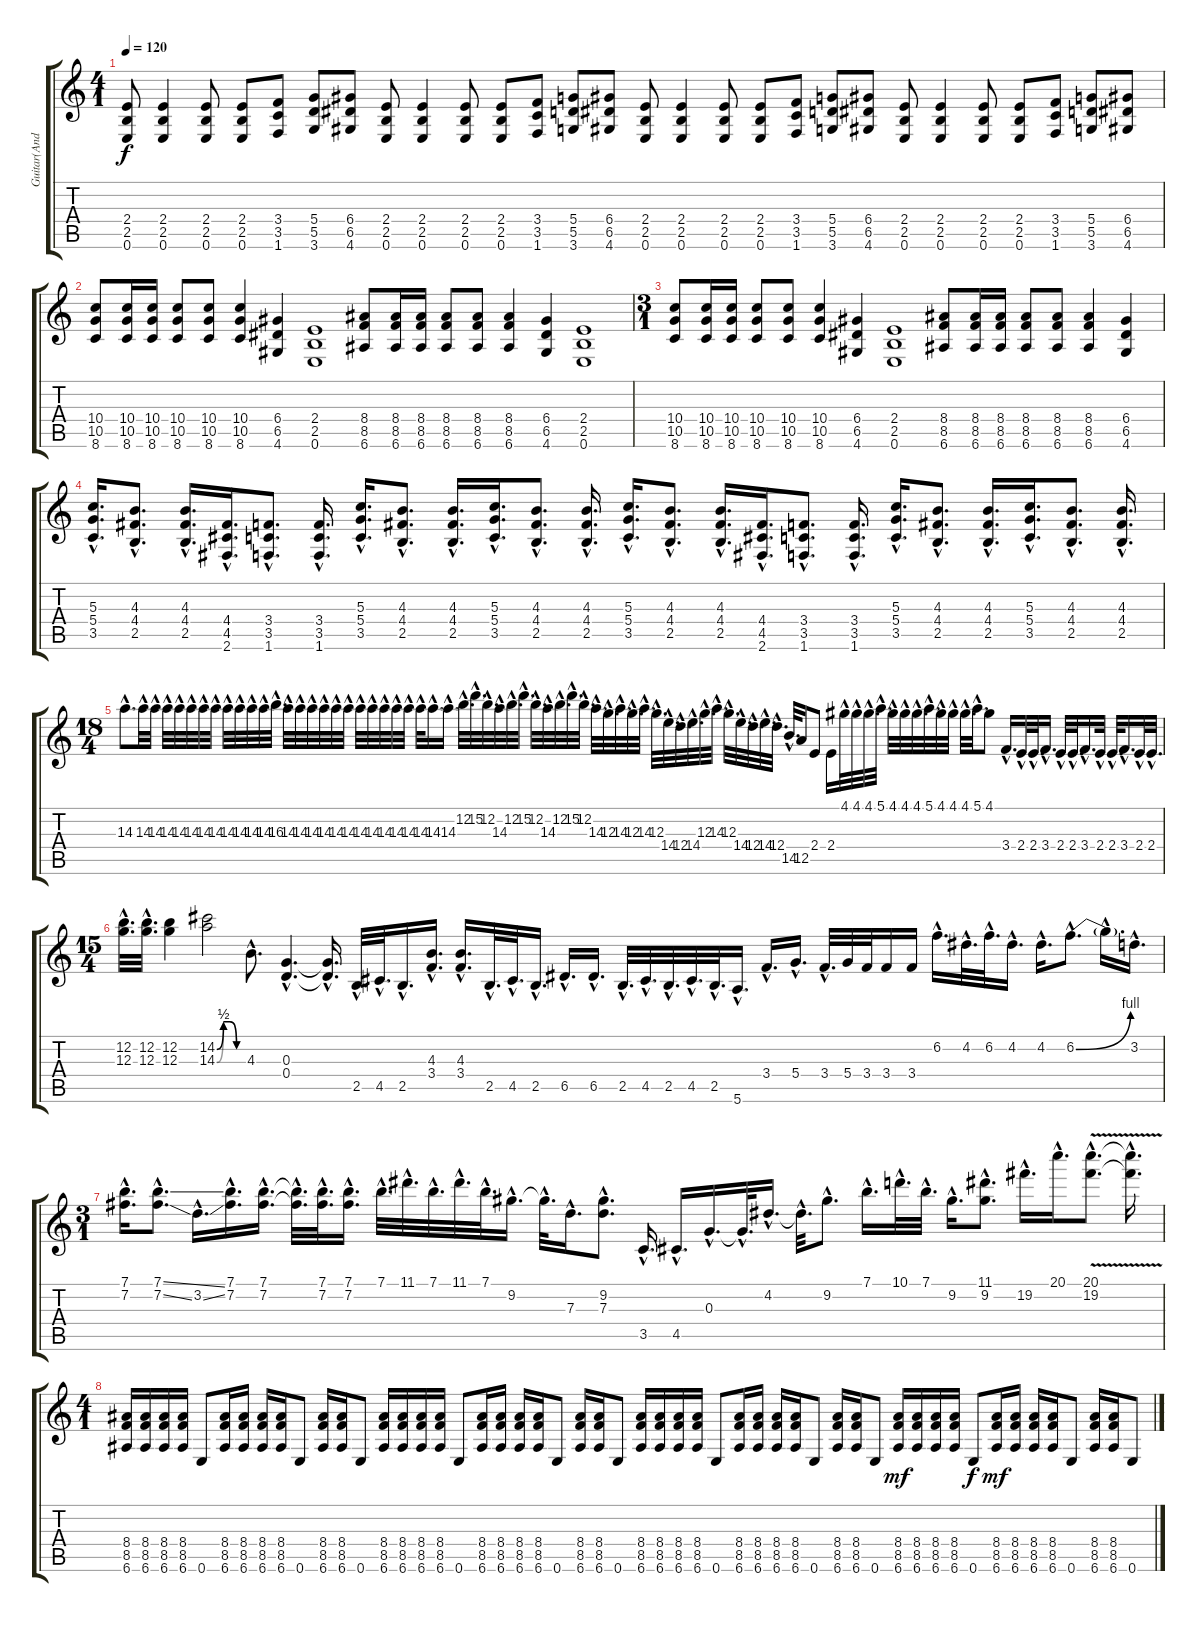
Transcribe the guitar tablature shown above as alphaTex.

\track ("Guitar(Andereas Kisser)" "Guitar(And") {instrument distortionguitar}
\staff {score tabs}
\tuning (E4 B3 G3 D3 A2 E2) {hide}
\ts (4 1)
\tempo 120
\clef g2
\ks c
(2.4 2.5 0.6).8{dy f} (2.4 2.5 0.6).4 (2.4 2.5 0.6).8 (2.4 2.5 0.6).8 (3.4 3.5 1.6).8 (5.4 5.5 3.6).8 (6.4 6.5 4.6).8 (2.4 2.5 0.6).8 (2.4 2.5 0.6).4 (2.4 2.5 0.6).8 (2.4 2.5 0.6).8 (3.4 3.5 1.6).8 (5.4 5.5 3.6).8 (6.4 6.5 4.6).8 (2.4 2.5 0.6).8 (2.4 2.5 0.6).4 (2.4 2.5 0.6).8 (2.4 2.5 0.6).8 (3.4 3.5 1.6).8 (5.4 5.5 3.6).8 (6.4 6.5 4.6).8 (2.4 2.5 0.6).8 (2.4 2.5 0.6).4 (2.4 2.5 0.6).8 (2.4 2.5 0.6).8 (3.4 3.5 1.6).8 (5.4 5.5 3.6).8 (6.4 6.5 4.6).8 |
(10.4 10.5 8.6).8 (10.4 10.5 8.6).16 (10.4 10.5 8.6).16 (10.4 10.5 8.6).8 (10.4 10.5 8.6).8 (10.4 10.5 8.6).4 (6.4 6.5 4.6).4 (2.4 2.5 0.6).1 (8.4 8.5 6.6).8 (8.4 8.5 6.6).16 (8.4 8.5 6.6).16 (8.4 8.5 6.6).8 (8.4 8.5 6.6).8 (8.4 8.5 6.6).4 (6.4 6.5 4.6).4 (2.4 2.5 0.6).1 |
\ts (3 1)
(10.4 10.5 8.6).8 (10.4 10.5 8.6).16 (10.4 10.5 8.6).16 (10.4 10.5 8.6).8 (10.4 10.5 8.6).8 (10.4 10.5 8.6).4 (6.4 6.5 4.6).4 (2.4 2.5 0.6).1 (8.4 8.5 6.6).8 (8.4 8.5 6.6).16 (8.4 8.5 6.6).16 (8.4 8.5 6.6).8 (8.4 8.5 6.6).8 (8.4 8.5 6.6).4 (6.4 6.5 4.6).4 |
(5.3{hac} 5.4{hac} 3.5{hac}).16{d} (4.3{hac} 4.4{hac} 2.5{hac}).8{d} (4.3{hac} 4.4{hac} 2.5{hac}).16{d} (4.4{hac} 4.5{hac} 2.6{hac}).16{d} (3.4{hac} 3.5{hac} 1.6{hac}).8{d} (3.4{hac} 3.5{hac} 1.6{hac}).16{d} (5.3{hac} 5.4{hac} 3.5{hac}).16{d} (4.3{hac} 4.4{hac} 2.5{hac}).8{d} (4.3{hac} 4.4{hac} 2.5{hac}).16{d} (5.3{hac} 5.4{hac} 3.5{hac}).16{d} (4.3{hac} 4.4{hac} 2.5{hac}).8{d} (4.3{hac} 4.4{hac} 2.5{hac}).16{d} (5.3{hac} 5.4{hac} 3.5{hac}).16{d} (4.3{hac} 4.4{hac} 2.5{hac}).8{d} (4.3{hac} 4.4{hac} 2.5{hac}).16{d} (4.4{hac} 4.5{hac} 2.6{hac}).16{d} (3.4{hac} 3.5{hac} 1.6{hac}).8{d} (3.4{hac} 3.5{hac} 1.6{hac}).16{d} (5.3{hac} 5.4{hac} 3.5{hac}).16{d} (4.3{hac} 4.4{hac} 2.5{hac}).8{d} (4.3{hac} 4.4{hac} 2.5{hac}).16{d} (5.3{hac} 5.4{hac} 3.5{hac}).16{d} (4.3{hac} 4.4{hac} 2.5{hac}).8{d} (4.3{hac} 4.4{hac} 2.5{hac}).16{d} |
\ts (18 4)
14.3{hac}.8{d} 14.3{hac}.32{d} 14.3{hac}.32{d} 14.3{hac}.32{d} 14.3{hac}.32{d} 14.3{hac}.32{d} 14.3{hac}.32{d} 14.3{hac}.32{d} 14.3{hac}.32{d} 14.3{hac}.32{d} 14.3{hac}.32{d} 14.3{hac}.32{d} 16.3{hac}.32{d} 14.3{hac}.32{d} 14.3{hac}.32{d} 14.3{hac}.32{d} 14.3{hac}.32{d} 14.3{hac}.32{d} 14.3{hac}.32{d} 14.3{hac}.32{d} 14.3{hac}.32{d} 14.3{hac}.32{d} 14.3{hac}.32{d} 14.3{hac}.32{d} 14.3{hac}.32{d} 14.3{hac}.16{d} 14.3{hac}.16{d} 12.2{hac}.32{d} 15.2{hac}.32{d} 12.2{hac}.32{d} 14.3{hac}.32{d} 12.2{hac}.32{d} 15.2{hac}.32{d} 12.2{hac}.32{d} 14.3{hac}.32{d} 12.2{hac}.32{d} 15.2{hac}.32{d} 12.2{hac}.32{d} 14.3{hac}.32{d} 12.3{hac}.32{d} 14.3{hac}.32{d} 12.3{hac}.32{d} 14.3{hac}.32{d} 12.3{hac}.32{d} 14.4{hac}.32{d} 12.4{hac}.32{d} 14.4{hac}.32{d} 12.3{hac}.32{d} 14.3{hac}.32{d} 12.3{hac}.32{d} 14.4{hac}.32{d} 12.4{hac}.32{d} 14.4{hac}.32{d} 12.4{hac}.32{d} 14.5{hac}.32{d} 12.5.16 2.4.8 2.4.16 4.1{hac}.32{d} 4.1{hac}.32{d} 4.1{hac}.32{d} 5.1{hac}.32{d} 4.1{hac}.32{d} 4.1{hac}.32{d} 4.1{hac}.32{d} 5.1{hac}.32{d} 4.1{hac}.32{d} 4.1{hac}.32{d} 4.1{hac}.32{d} 5.1{hac}.32{d} 4.1.8 3.4{hac}.16{d} 2.4{hac}.32{d} 2.4{hac}.32{d} 3.4{hac}.16{d} 2.4{hac}.32{d} 2.4{hac}.32{d} 3.4{hac}.16{d} 2.4{hac}.32{d} 2.4{hac}.32{d} 3.4{hac}.16{d} 2.4{hac}.32{d} 2.4{hac}.32{d} |
\ts (15 4)
(12.2{hac} 12.3{hac}).32{d} (12.2{hac} 12.3{hac}).32{d} (12.2 12.3).4 (14.2{be (custom 0 0 15 2 30 2 45 0 60 0)} 14.3{be (custom 0 0 15 2 30 2 45 0 60 0)}).2 4.3{hac}.8{d} (0.3{hac} 0.4{hac}).4{d} (0.3{hac t} 0.4{hac t}).16{d} 2.5{hac}.32{d} 4.5{hac}.32{d} 2.5{hac}.16{d} (4.3{hac} 3.4{hac}).16{d} (4.3{hac} 3.4{hac}).16{d} 2.5{hac}.32{d} 4.5{hac}.32{d} 2.5{hac}.16{d} 6.5{hac}.16{d} 6.5{hac}.16{d} 2.5{hac}.32{d} 4.5{hac}.32{d} 2.5{hac}.32{d} 4.5{hac}.32{d} 2.5{hac}.32{d} 5.6{hac}.16{d} 3.4{hac}.16{d} 5.4{hac}.16{d} 3.4{hac}.32{d} 5.4.32 3.4.32 3.4.16 3.4.16 6.2{hac}.16{d} 4.2{hac}.32{d} 6.2{hac}.32{d} 4.2{hac}.16{d} 4.2{hac}.16{d} 6.2{be (bend 0 0 60 4) hac}.8{d} 6.2{hac t}.16{d} 3.2{hac}.16{d} |
\ts (3 1)
(7.1{hac} 7.2{hac}).16{d} (7.1{ss hac} 7.2{ss hac}).8{d} 3.2{ss hac}.16{d} (7.1{hac} 7.2{hac}).16{d} (7.1{hac} 7.2{hac}).16{d} (7.1{hac t} 7.2{hac t}).32{d} (7.1{hac} 7.2{hac}).32{d} (7.1{hac} 7.2{hac}).16{d} 7.1{hac}.32{d} 11.1{hac}.32{d} 7.1{hac}.32{d} 11.1{hac}.32{d} 7.1{hac}.32{d} 9.2{hac}.16{d} 9.2{hac t}.32{d} 7.3{hac}.16{d} (9.2{hac} 7.3{hac}).8{d} 3.5{hac}.16{d} 4.5{hac}.16{d} 0.3{hac}.16{d} 0.3{hac t}.32{d} 4.2{hac}.16{d} 4.2{hac t}.32{d} 9.2{hac}.8{d} 7.1{hac}.16{d} 10.1{hac}.32{d} 7.1{hac}.32{d} 9.2{hac}.16{d} (11.1{hac} 9.2{hac}).8{d} 19.2{hac}.16{d} 20.1{hac}.16{d} (20.1{v hac} 19.2{v hac}).8{d} (20.1{hac t} 19.2{hac t}).16{d} |
\ts (4 1)
(8.4 8.5 6.6).16 (8.4 8.5 6.6).16 (8.4 8.5 6.6).16 (8.4 8.5 6.6).16 0.6.8 (8.4 8.5 6.6).16 (8.4 8.5 6.6).16 (8.4 8.5 6.6).16 (8.4 8.5 6.6).16 0.6.8 (8.4 8.5 6.6).16 (8.4 8.5 6.6).16 0.6.8 (8.4 8.5 6.6).16 (8.4 8.5 6.6).16 (8.4 8.5 6.6).16 (8.4 8.5 6.6).16 0.6.8 (8.4 8.5 6.6).16 (8.4 8.5 6.6).16 (8.4 8.5 6.6).16 (8.4 8.5 6.6).16 0.6.8 (8.4 8.5 6.6).16 (8.4 8.5 6.6).16 0.6.8 (8.4 8.5 6.6).16 (8.4 8.5 6.6).16 (8.4 8.5 6.6).16 (8.4 8.5 6.6).16 0.6.8 (8.4 8.5 6.6).16 (8.4 8.5 6.6).16 (8.4 8.5 6.6).16 (8.4 8.5 6.6).16 0.6.8 (8.4 8.5 6.6).16 (8.4 8.5 6.6).16 0.6.8 (8.4 8.5 6.6).16{dy mf} (8.4 8.5 6.6).16 (8.4 8.5 6.6).16 (8.4 8.5 6.6).16 0.6.8{dy f} (8.4 8.5 6.6).16{dy mf} (8.4 8.5 6.6).16 (8.4 8.5 6.6).16 (8.4 8.5 6.6).16 0.6.8 (8.4 8.5 6.6).16 (8.4 8.5 6.6).16 0.6.8
